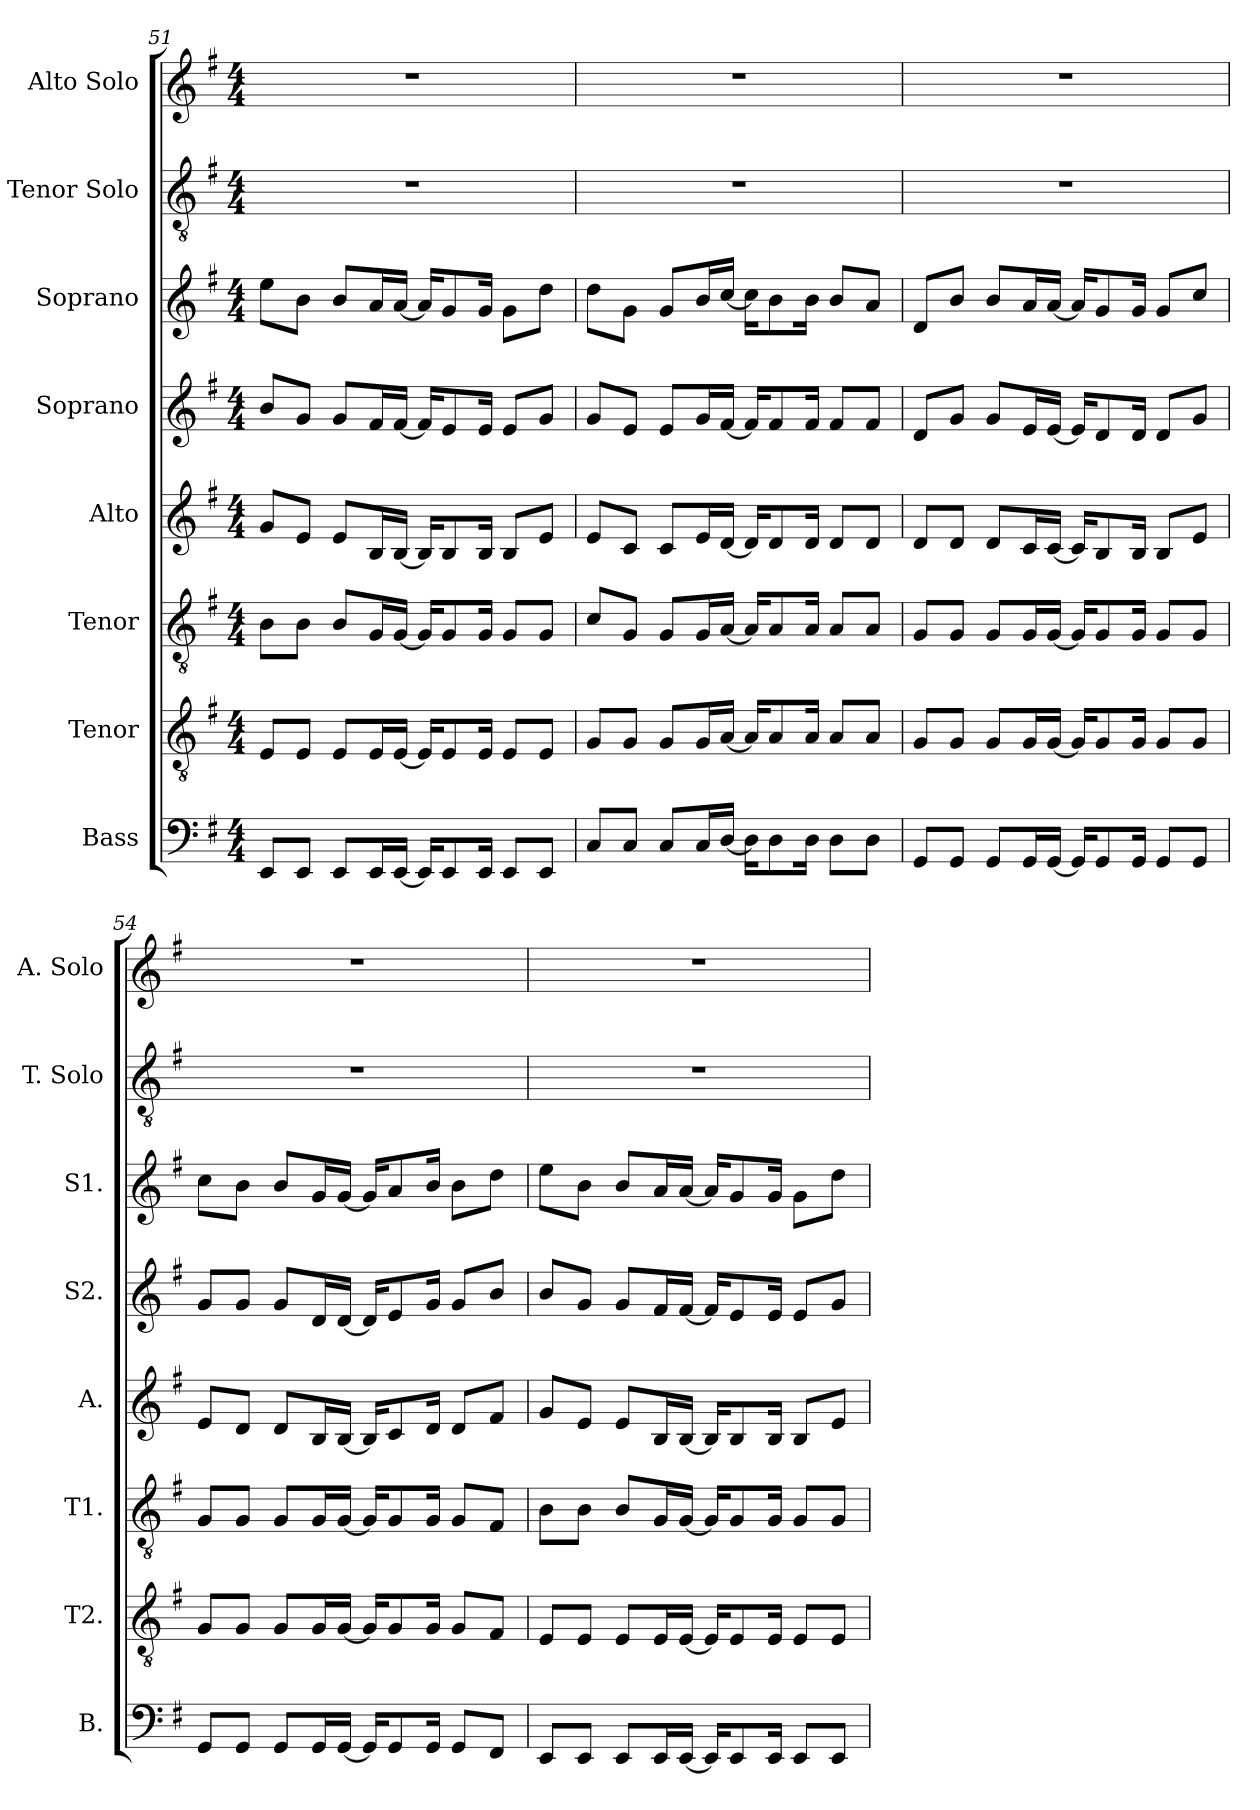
**kern	**kern	**kern	**kern	**kern	**kern	**kern	**kern
*part8	*part7	*part6	*part5	*part4	*part3	*part2	*part1
*staff8	*staff7	*staff6	*staff5	*staff4	*staff3	*staff2	*staff1
*I"Bass	*I"Tenor	*I"Tenor	*I"Alto	*I"Soprano	*I"Soprano	*I"Tenor Solo	*I"Alto Solo
*I'B.	*I'T2.	*I'T1.	*I'A.	*I'S2.	*I'S1.	*I'T. Solo	*I'A. Solo
*clefF4	*clefGv2	*clefGv2	*clefG2	*clefG2	*clefG2	*clefGv2	*clefG2
*k[f#]	*k[f#]	*k[f#]	*k[f#]	*k[f#]	*k[f#]	*k[f#]	*k[f#]
*G:	*G:	*G:	*G:	*G:	*G:	*G:	*G:
*M4/4	*M4/4	*M4/4	*M4/4	*M4/4	*M4/4	*M4/4	*M4/4
=51	=51	=51	=51	=51	=51	=51	=51
8EE/L	8E/L	8B\L	8g/L	8b/L	8ee\L	1r	1r
8EE/J	8E/J	8B\J	8e/J	8g/J	8b\J	.	.
8EE/L	8E/L	8B/L	8e/L	8g/L	8b/L	.	.
16EE/L	16E/L	16G/L	16B/L	16f#/L	16a/L	.	.
[16EE/JJ	[16E/JJ	[16G/JJ	[16B/JJ	[16f#/JJ	[16a/JJ	.	.
16EE/KL]	16E/KL]	16G/KL]	16B/KL]	16f#/KL]	16a/KL]	.	.
8EE/	8E/	8G/	8B/	8e/	8g/	.	.
16EE/Jk	16E/Jk	16G/Jk	16B/Jk	16e/Jk	16g/Jk	.	.
8EE/L	8E/L	8G/L	8B/L	8e/L	8g\L	.	.
8EE/J	8E/J	8G/J	8e/J	8g/J	8dd\J	.	.
!!LO:PB:g=z
=52	=52	=52	=52	=52	=52	=52	=52
8C/L	8G/L	8c/L	8e/L	8g/L	8dd\L	1r	1r
8C/J	8G/J	8G/J	8c/J	8e/J	8g\J	.	.
8C/L	8G/L	8G/L	8c/L	8e/L	8g/L	.	.
16C/L	16G/L	16G/L	16e/L	16g/L	16b/L	.	.
[16D/JJ	[16A/JJ	[16A/JJ	[16d/JJ	[16f#/JJ	[16cc/JJ	.	.
16D\KL]	16A/KL]	16A/KL]	16d/KL]	16f#/KL]	16cc\KL]	.	.
8D\	8A/	8A/	8d/	8f#/	8b\	.	.
16D\Jk	16A/Jk	16A/Jk	16d/Jk	16f#/Jk	16b\Jk	.	.
8D\L	8A/L	8A/L	8d/L	8f#/L	8b/L	.	.
8D\J	8A/J	8A/J	8d/J	8f#/J	8a/J	.	.
=53	=53	=53	=53	=53	=53	=53	=53
8GG/L	8G/L	8G/L	8d/L	8d/L	8d/L	1r	1r
8GG/J	8G/J	8G/J	8d/J	8g/J	8b/J	.	.
8GG/L	8G/L	8G/L	8d/L	8g/L	8b/L	.	.
16GG/L	16G/L	16G/L	16c/L	16e/L	16a/L	.	.
[16GG/JJ	[16G/JJ	[16G/JJ	[16c/JJ	[16e/JJ	[16a/JJ	.	.
16GG/KL]	16G/KL]	16G/KL]	16c/KL]	16e/KL]	16a/KL]	.	.
8GG/	8G/	8G/	8B/	8d/	8g/	.	.
16GG/Jk	16G/Jk	16G/Jk	16B/Jk	16d/Jk	16g/Jk	.	.
8GG/L	8G/L	8G/L	8B/L	8d/L	8g/L	.	.
8GG/J	8G/J	8G/J	8e/J	8g/J	8cc/J	.	.
=54	=54	=54	=54	=54	=54	=54	=54
8GG/L	8G/L	8G/L	8e/L	8g/L	8cc\L	1r	1r
8GG/J	8G/J	8G/J	8d/J	8g/J	8b\J	.	.
8GG/L	8G/L	8G/L	8d/L	8g/L	8b/L	.	.
16GG/L	16G/L	16G/L	16B/L	16d/L	16g/L	.	.
[16GG/JJ	[16G/JJ	[16G/JJ	[16B/JJ	[16d/JJ	[16g/JJ	.	.
16GG/KL]	16G/KL]	16G/KL]	16B/KL]	16d/KL]	16g/KL]	.	.
8GG/	8G/	8G/	8c/	8e/	8a/	.	.
16GG/Jk	16G/Jk	16G/Jk	16d/Jk	16g/Jk	16b/Jk	.	.
8GG/L	8G/L	8G/L	8d/L	8g/L	8b\L	.	.
8FF#/J	8F#/J	8F#/J	8f#/J	8b/J	8dd\J	.	.
!!LO:PB:g=z
=55	=55	=55	=55	=55	=55	=55	=55
8EE/L	8E/L	8B\L	8g/L	8b/L	8ee\L	1r	1r
8EE/J	8E/J	8B\J	8e/J	8g/J	8b\J	.	.
8EE/L	8E/L	8B/L	8e/L	8g/L	8b/L	.	.
16EE/L	16E/L	16G/L	16B/L	16f#/L	16a/L	.	.
[16EE/JJ	[16E/JJ	[16G/JJ	[16B/JJ	[16f#/JJ	[16a/JJ	.	.
16EE/KL]	16E/KL]	16G/KL]	16B/KL]	16f#/KL]	16a/KL]	.	.
8EE/	8E/	8G/	8B/	8e/	8g/	.	.
16EE/Jk	16E/Jk	16G/Jk	16B/Jk	16e/Jk	16g/Jk	.	.
8EE/L	8E/L	8G/L	8B/L	8e/L	8g\L	.	.
8EE/J	8E/J	8G/J	8e/J	8g/J	8dd\J	.	.
=	=	=	=	=	=	=	=
*-	*-	*-	*-	*-	*-	*-	*-
